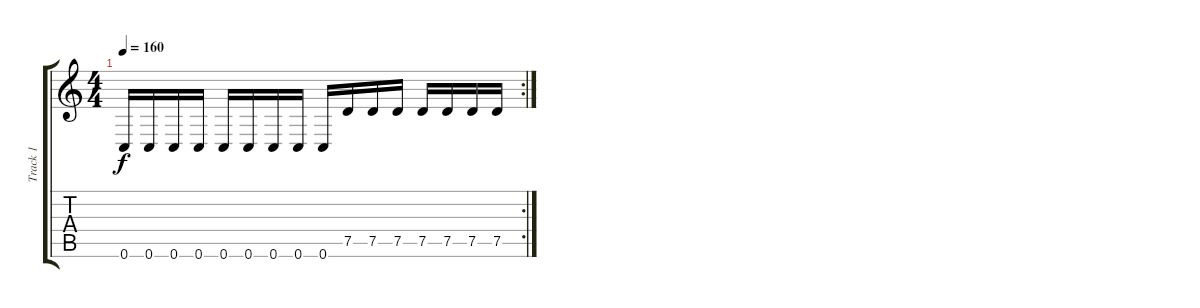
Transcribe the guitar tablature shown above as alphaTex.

\track ("Track 1" "Track 1") {instrument distortionguitar}
\staff {score tabs}
\tuning (D4 A3 F3 C3 G2 C2) {hide}
\rc 2
\ts (4 4)
\tempo 160
\clef g2
\ks c
0.6.16{dy f} 0.6.16 0.6.16 0.6.16 0.6.16 0.6.16 0.6.16 0.6.16 0.6.16 7.5.16 7.5.16 7.5.16 7.5.16 7.5.16 7.5.16 7.5.16
